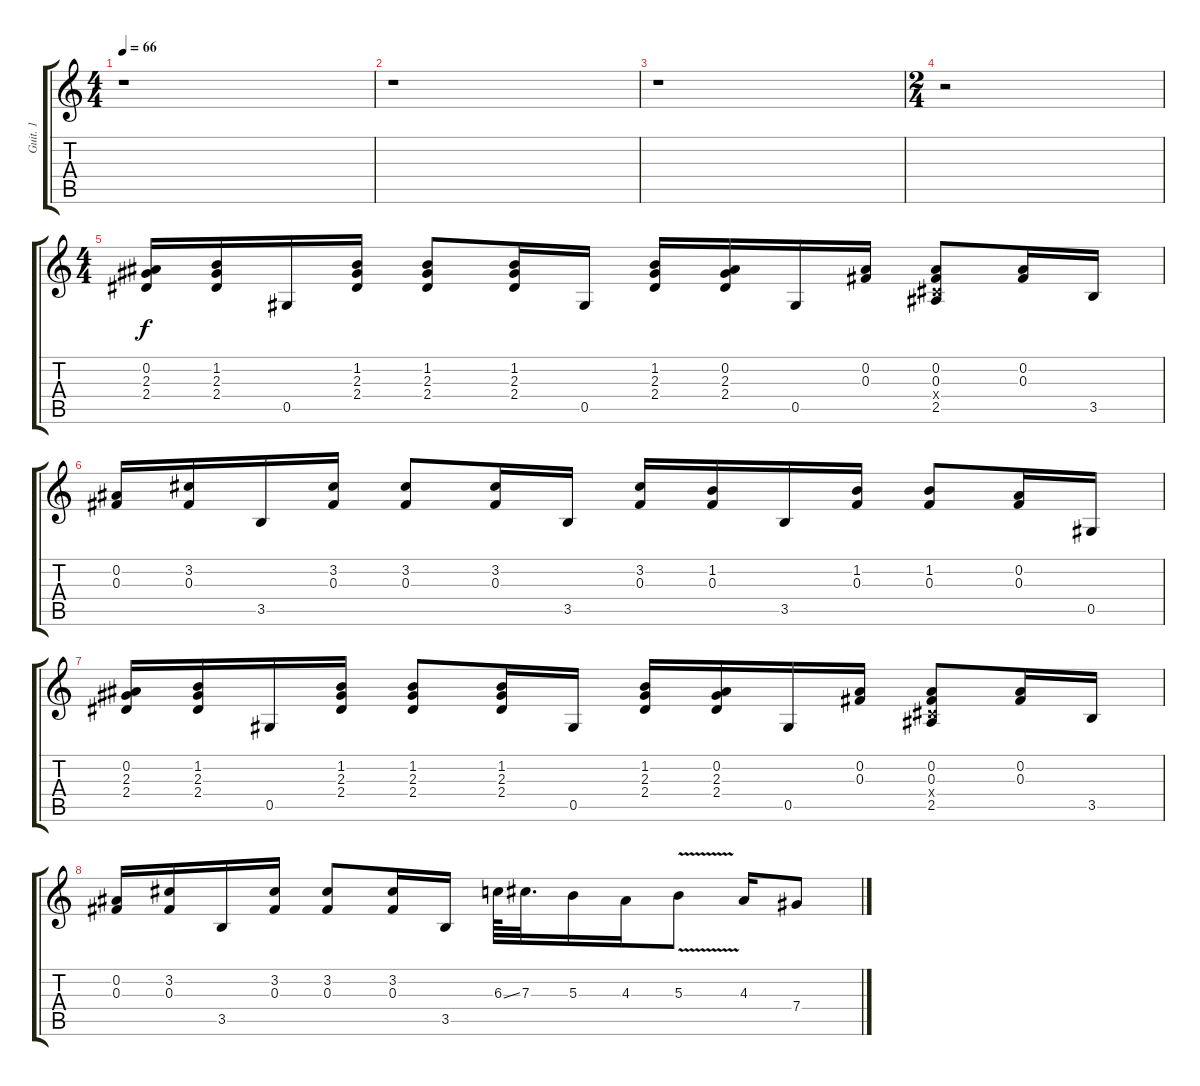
\track ("Guit. 1" "Guit. 1") {instrument overdrivenguitar}
\staff {score tabs}
\tuning (Eb4 Bb3 Gb3 Db3 Ab2 Eb2) {hide}
\ts (4 4)
\tempo 66
\clef g2
\ks c
r.1{dy f} |
r.1 |
r.1 |
\ts (2 4)
r.2 |
\ts (4 4)
(0.2 2.3 2.4).16 (1.2 2.3 2.4).16 0.5.16 (1.2 2.3 2.4).16 (1.2 2.3 2.4).8 (1.2 2.3 2.4).16 0.5.16 (1.2 2.3 2.4).16 (0.2 2.3 2.4).16 0.5.16 (0.2 0.3).16 (0.2 0.3 0.4{x} 2.5).8 (0.2 0.3).16 3.5.16 |
(0.2 0.3).16 (3.2 0.3).16 3.5.16 (3.2 0.3).16 (3.2 0.3).8 (3.2 0.3).16 3.5.16 (3.2 0.3).16 (1.2 0.3).16 3.5.16 (1.2 0.3).16 (1.2 0.3).8 (0.2 0.3).16 0.5.16 |
(0.2 2.3 2.4).16 (1.2 2.3 2.4).16 0.5.16 (1.2 2.3 2.4).16 (1.2 2.3 2.4).8 (1.2 2.3 2.4).16 0.5.16 (1.2 2.3 2.4).16 (0.2 2.3 2.4).16 0.5.16 (0.2 0.3).16 (0.2 0.3 0.4{x} 2.5).8 (0.2 0.3).16 3.5.16 |
(0.2 0.3).16 (3.2 0.3).16 3.5.16 (3.2 0.3).16 (3.2 0.3).8 (3.2 0.3).16 3.5.16 6.3{ss}.64 7.3.32{d} 5.3.16 4.3.16 5.3{v}.8 4.3.16 7.4{ss}.8
